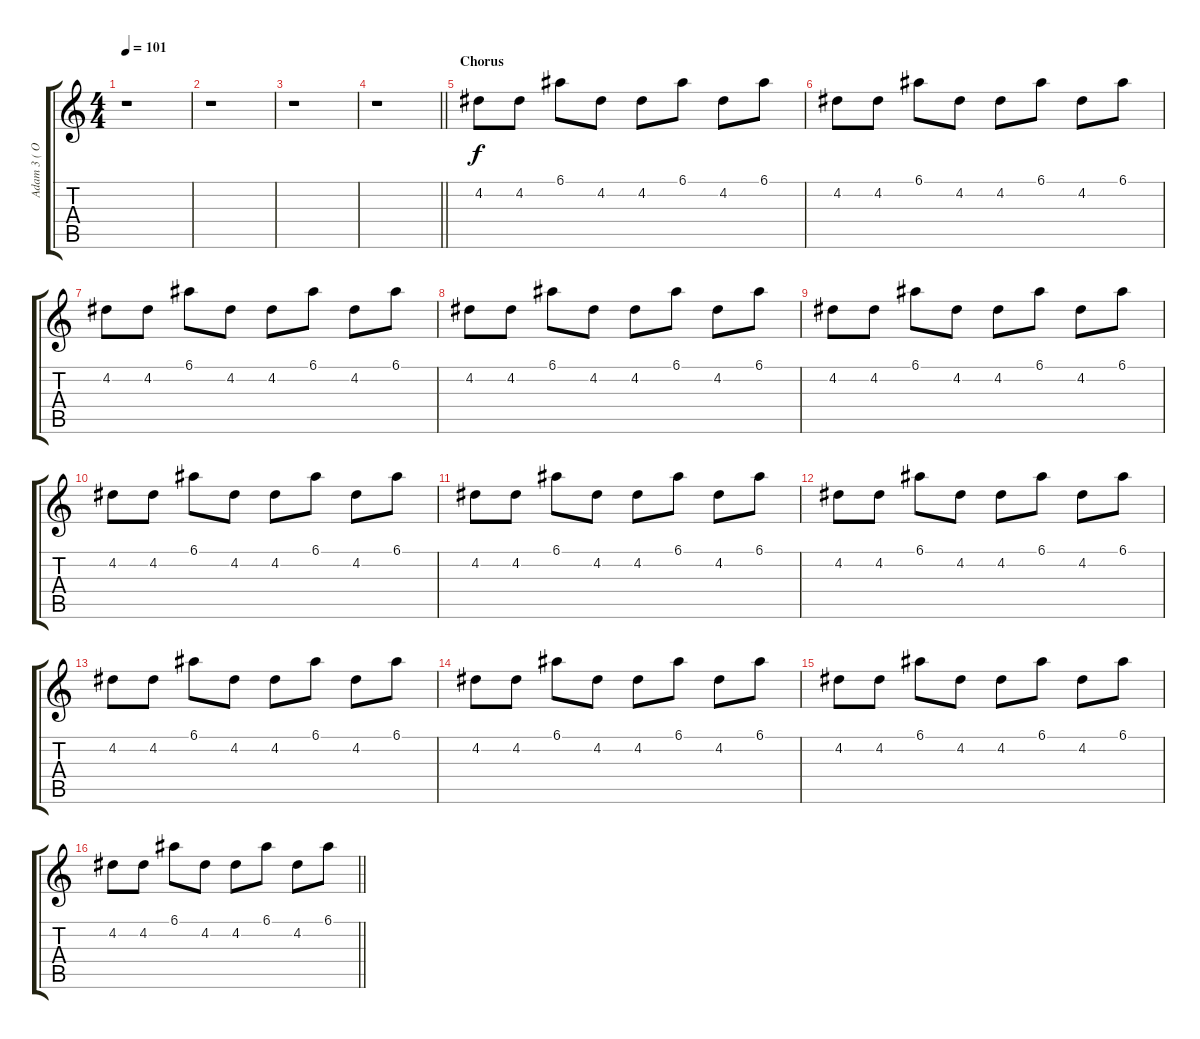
\track ("Adam 3 ( Overdriven )" "Adam 3 ( O") {instrument overdrivenguitar}
\staff {score tabs}
\tuning (E4 B3 G3 D3 A2 E2) {hide}
\ts (4 4)
\tempo 101
\clef g2
\ks c
r.1{dy f} |
r.1 |
r.1 |
\barLineRight lightlight
r.1 |
\section ("" "Chorus")
4.2.8 4.2.8 6.1.8 4.2.8 4.2.8 6.1.8 4.2.8 6.1.8 |
4.2.8 4.2.8 6.1.8 4.2.8 4.2.8 6.1.8 4.2.8 6.1.8 |
4.2.8 4.2.8 6.1.8 4.2.8 4.2.8 6.1.8 4.2.8 6.1.8 |
4.2.8 4.2.8 6.1.8 4.2.8 4.2.8 6.1.8 4.2.8 6.1.8 |
4.2.8 4.2.8 6.1.8 4.2.8 4.2.8 6.1.8 4.2.8 6.1.8 |
4.2.8 4.2.8 6.1.8 4.2.8 4.2.8 6.1.8 4.2.8 6.1.8 |
4.2.8 4.2.8 6.1.8 4.2.8 4.2.8 6.1.8 4.2.8 6.1.8 |
4.2.8 4.2.8 6.1.8 4.2.8 4.2.8 6.1.8 4.2.8 6.1.8 |
4.2.8 4.2.8 6.1.8 4.2.8 4.2.8 6.1.8 4.2.8 6.1.8 |
4.2.8 4.2.8 6.1.8 4.2.8 4.2.8 6.1.8 4.2.8 6.1.8 |
4.2.8 4.2.8 6.1.8 4.2.8 4.2.8 6.1.8 4.2.8 6.1.8 |
\barLineRight lightlight
4.2.8 4.2.8 6.1.8 4.2.8 4.2.8 6.1.8 4.2.8 6.1.8
